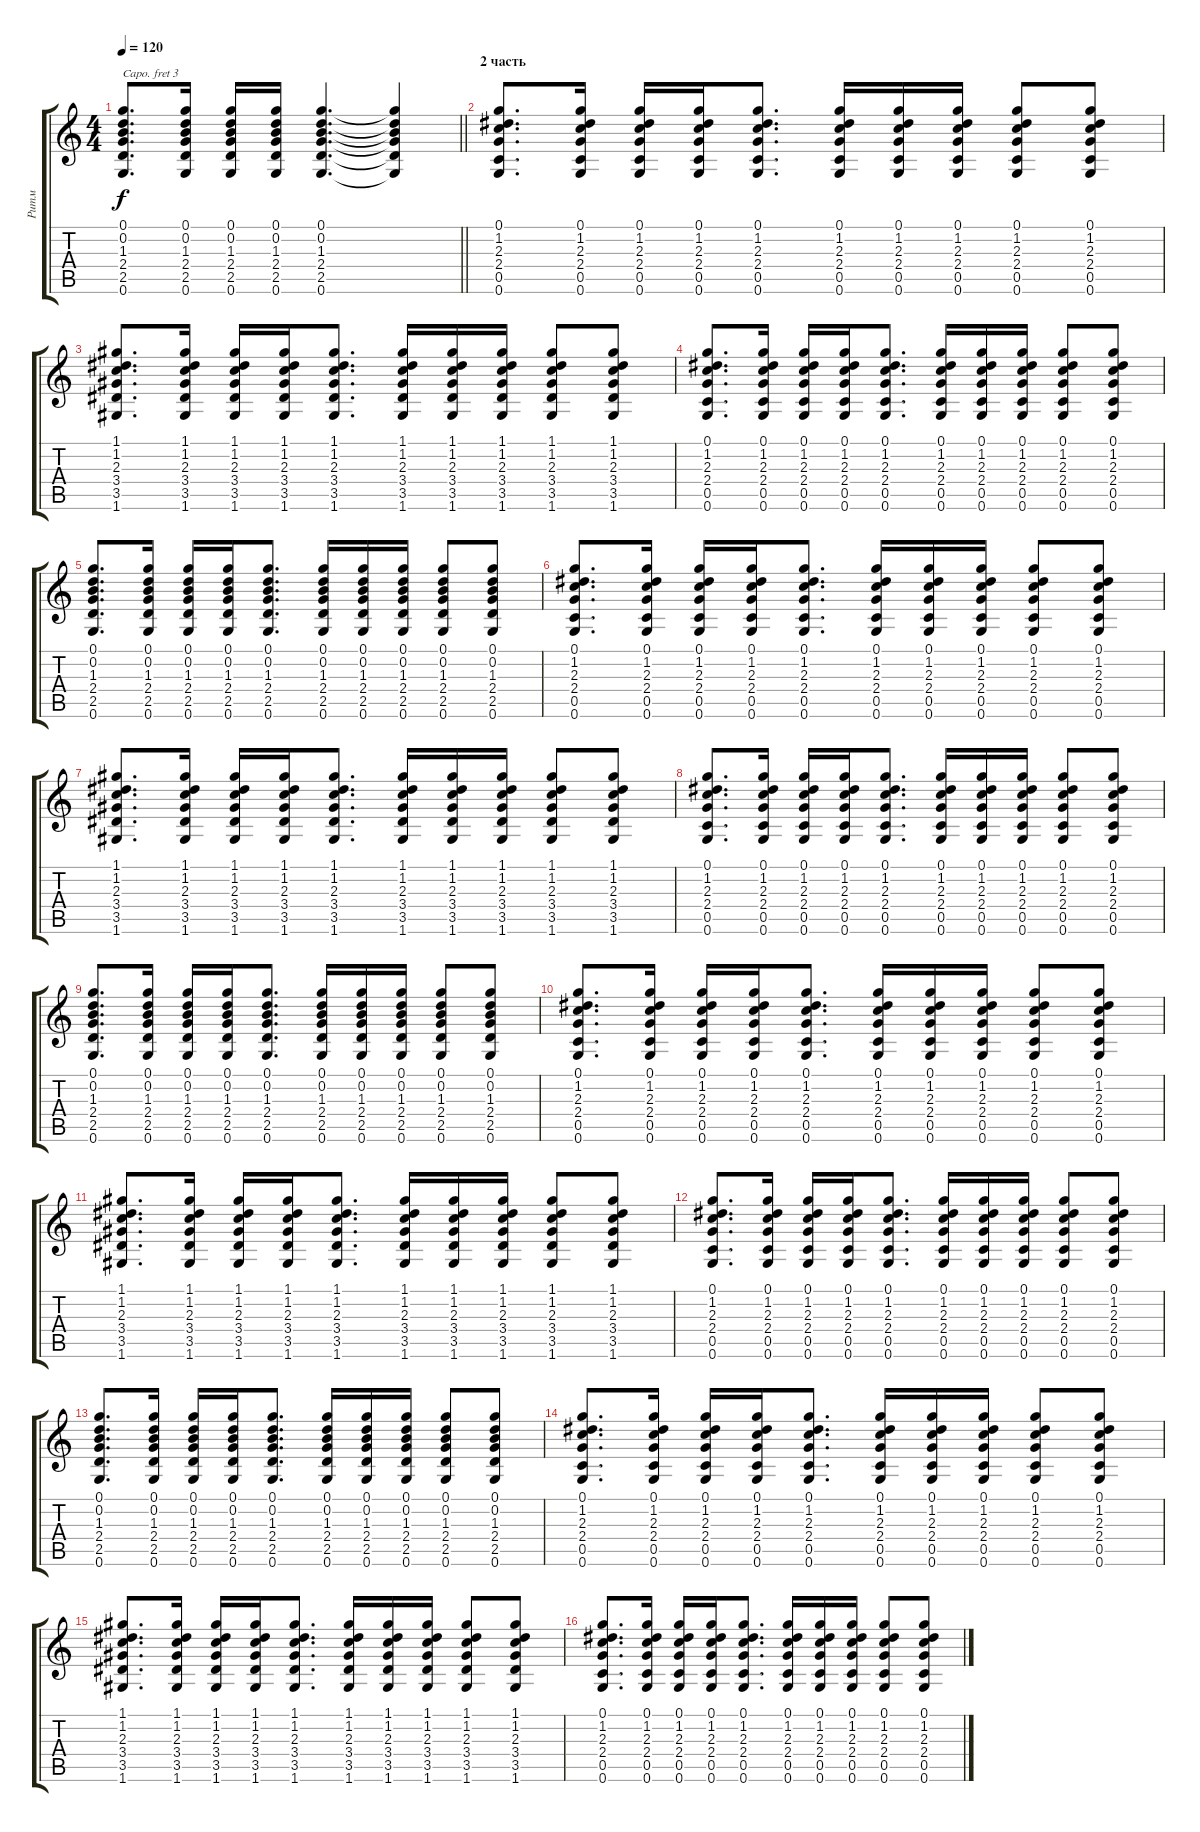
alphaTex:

\track ("Ритм" "Ритм") {instrument acousticguitarnylon}
\staff {score tabs}
\capo 3
\tuning (E4 B3 G3 D3 A2 E2) {hide}
\ts (4 4)
\tempo 120
\clef g2
\barLineRight lightlight
\ks c
(0.1 0.2 1.3 2.4 2.5 0.6).8{d dy f} (0.1 0.2 1.3 2.4 2.5 0.6).16 (0.1 0.2 1.3 2.4 2.5 0.6).16 (0.1 0.2 1.3 2.4 2.5 0.6).16 (0.1 0.2 1.3 2.4 2.5 0.6).4{d} (0.1{t} 0.2{t} 1.3{t} 2.4{t} 2.5{t} 0.6{t}).4 |
\section ("" "2 часть")
(0.1 1.2 2.3 2.4 0.5 0.6).8{d} (0.1 1.2 2.3 2.4 0.5 0.6).16 (0.1 1.2 2.3 2.4 0.5 0.6).16 (0.1 1.2 2.3 2.4 0.5 0.6).16 (0.1 1.2 2.3 2.4 0.5 0.6).8{d} (0.1 1.2 2.3 2.4 0.5 0.6).16 (0.1 1.2 2.3 2.4 0.5 0.6).16 (0.1 1.2 2.3 2.4 0.5 0.6).16 (0.1 1.2 2.3 2.4 0.5 0.6).8 (0.1 1.2 2.3 2.4 0.5 0.6).8 |
(1.1 1.2 2.3 3.4 3.5 1.6).8{d} (1.1 1.2 2.3 3.4 3.5 1.6).16 (1.1 1.2 2.3 3.4 3.5 1.6).16 (1.1 1.2 2.3 3.4 3.5 1.6).16 (1.1 1.2 2.3 3.4 3.5 1.6).8{d} (1.1 1.2 2.3 3.4 3.5 1.6).16 (1.1 1.2 2.3 3.4 3.5 1.6).16 (1.1 1.2 2.3 3.4 3.5 1.6).16 (1.1 1.2 2.3 3.4 3.5 1.6).8 (1.1 1.2 2.3 3.4 3.5 1.6).8 |
(0.1 1.2 2.3 2.4 0.5 0.6).8{d} (0.1 1.2 2.3 2.4 0.5 0.6).16 (0.1 1.2 2.3 2.4 0.5 0.6).16 (0.1 1.2 2.3 2.4 0.5 0.6).16 (0.1 1.2 2.3 2.4 0.5 0.6).8{d} (0.1 1.2 2.3 2.4 0.5 0.6).16 (0.1 1.2 2.3 2.4 0.5 0.6).16 (0.1 1.2 2.3 2.4 0.5 0.6).16 (0.1 1.2 2.3 2.4 0.5 0.6).8 (0.1 1.2 2.3 2.4 0.5 0.6).8 |
(0.1 0.2 1.3 2.4 2.5 0.6).8{d} (0.1 0.2 1.3 2.4 2.5 0.6).16 (0.1 0.2 1.3 2.4 2.5 0.6).16 (0.1 0.2 1.3 2.4 2.5 0.6).16 (0.1 0.2 1.3 2.4 2.5 0.6).8{d} (0.1 0.2 1.3 2.4 2.5 0.6).16 (0.1 0.2 1.3 2.4 2.5 0.6).16 (0.1 0.2 1.3 2.4 2.5 0.6).16 (0.1 0.2 1.3 2.4 2.5 0.6).8 (0.1 0.2 1.3 2.4 2.5 0.6).8 |
(0.1 1.2 2.3 2.4 0.5 0.6).8{d} (0.1 1.2 2.3 2.4 0.5 0.6).16 (0.1 1.2 2.3 2.4 0.5 0.6).16 (0.1 1.2 2.3 2.4 0.5 0.6).16 (0.1 1.2 2.3 2.4 0.5 0.6).8{d} (0.1 1.2 2.3 2.4 0.5 0.6).16 (0.1 1.2 2.3 2.4 0.5 0.6).16 (0.1 1.2 2.3 2.4 0.5 0.6).16 (0.1 1.2 2.3 2.4 0.5 0.6).8 (0.1 1.2 2.3 2.4 0.5 0.6).8 |
(1.1 1.2 2.3 3.4 3.5 1.6).8{d} (1.1 1.2 2.3 3.4 3.5 1.6).16 (1.1 1.2 2.3 3.4 3.5 1.6).16 (1.1 1.2 2.3 3.4 3.5 1.6).16 (1.1 1.2 2.3 3.4 3.5 1.6).8{d} (1.1 1.2 2.3 3.4 3.5 1.6).16 (1.1 1.2 2.3 3.4 3.5 1.6).16 (1.1 1.2 2.3 3.4 3.5 1.6).16 (1.1 1.2 2.3 3.4 3.5 1.6).8 (1.1 1.2 2.3 3.4 3.5 1.6).8 |
(0.1 1.2 2.3 2.4 0.5 0.6).8{d} (0.1 1.2 2.3 2.4 0.5 0.6).16 (0.1 1.2 2.3 2.4 0.5 0.6).16 (0.1 1.2 2.3 2.4 0.5 0.6).16 (0.1 1.2 2.3 2.4 0.5 0.6).8{d} (0.1 1.2 2.3 2.4 0.5 0.6).16 (0.1 1.2 2.3 2.4 0.5 0.6).16 (0.1 1.2 2.3 2.4 0.5 0.6).16 (0.1 1.2 2.3 2.4 0.5 0.6).8 (0.1 1.2 2.3 2.4 0.5 0.6).8 |
(0.1 0.2 1.3 2.4 2.5 0.6).8{d} (0.1 0.2 1.3 2.4 2.5 0.6).16 (0.1 0.2 1.3 2.4 2.5 0.6).16 (0.1 0.2 1.3 2.4 2.5 0.6).16 (0.1 0.2 1.3 2.4 2.5 0.6).8{d} (0.1 0.2 1.3 2.4 2.5 0.6).16 (0.1 0.2 1.3 2.4 2.5 0.6).16 (0.1 0.2 1.3 2.4 2.5 0.6).16 (0.1 0.2 1.3 2.4 2.5 0.6).8 (0.1 0.2 1.3 2.4 2.5 0.6).8 |
(0.1 1.2 2.3 2.4 0.5 0.6).8{d} (0.1 1.2 2.3 2.4 0.5 0.6).16 (0.1 1.2 2.3 2.4 0.5 0.6).16 (0.1 1.2 2.3 2.4 0.5 0.6).16 (0.1 1.2 2.3 2.4 0.5 0.6).8{d} (0.1 1.2 2.3 2.4 0.5 0.6).16 (0.1 1.2 2.3 2.4 0.5 0.6).16 (0.1 1.2 2.3 2.4 0.5 0.6).16 (0.1 1.2 2.3 2.4 0.5 0.6).8 (0.1 1.2 2.3 2.4 0.5 0.6).8 |
(1.1 1.2 2.3 3.4 3.5 1.6).8{d} (1.1 1.2 2.3 3.4 3.5 1.6).16 (1.1 1.2 2.3 3.4 3.5 1.6).16 (1.1 1.2 2.3 3.4 3.5 1.6).16 (1.1 1.2 2.3 3.4 3.5 1.6).8{d} (1.1 1.2 2.3 3.4 3.5 1.6).16 (1.1 1.2 2.3 3.4 3.5 1.6).16 (1.1 1.2 2.3 3.4 3.5 1.6).16 (1.1 1.2 2.3 3.4 3.5 1.6).8 (1.1 1.2 2.3 3.4 3.5 1.6).8 |
(0.1 1.2 2.3 2.4 0.5 0.6).8{d} (0.1 1.2 2.3 2.4 0.5 0.6).16 (0.1 1.2 2.3 2.4 0.5 0.6).16 (0.1 1.2 2.3 2.4 0.5 0.6).16 (0.1 1.2 2.3 2.4 0.5 0.6).8{d} (0.1 1.2 2.3 2.4 0.5 0.6).16 (0.1 1.2 2.3 2.4 0.5 0.6).16 (0.1 1.2 2.3 2.4 0.5 0.6).16 (0.1 1.2 2.3 2.4 0.5 0.6).8 (0.1 1.2 2.3 2.4 0.5 0.6).8 |
(0.1 0.2 1.3 2.4 2.5 0.6).8{d} (0.1 0.2 1.3 2.4 2.5 0.6).16 (0.1 0.2 1.3 2.4 2.5 0.6).16 (0.1 0.2 1.3 2.4 2.5 0.6).16 (0.1 0.2 1.3 2.4 2.5 0.6).8{d} (0.1 0.2 1.3 2.4 2.5 0.6).16 (0.1 0.2 1.3 2.4 2.5 0.6).16 (0.1 0.2 1.3 2.4 2.5 0.6).16 (0.1 0.2 1.3 2.4 2.5 0.6).8 (0.1 0.2 1.3 2.4 2.5 0.6).8 |
(0.1 1.2 2.3 2.4 0.5 0.6).8{d} (0.1 1.2 2.3 2.4 0.5 0.6).16 (0.1 1.2 2.3 2.4 0.5 0.6).16 (0.1 1.2 2.3 2.4 0.5 0.6).16 (0.1 1.2 2.3 2.4 0.5 0.6).8{d} (0.1 1.2 2.3 2.4 0.5 0.6).16 (0.1 1.2 2.3 2.4 0.5 0.6).16 (0.1 1.2 2.3 2.4 0.5 0.6).16 (0.1 1.2 2.3 2.4 0.5 0.6).8 (0.1 1.2 2.3 2.4 0.5 0.6).8 |
(1.1 1.2 2.3 3.4 3.5 1.6).8{d} (1.1 1.2 2.3 3.4 3.5 1.6).16 (1.1 1.2 2.3 3.4 3.5 1.6).16 (1.1 1.2 2.3 3.4 3.5 1.6).16 (1.1 1.2 2.3 3.4 3.5 1.6).8{d} (1.1 1.2 2.3 3.4 3.5 1.6).16 (1.1 1.2 2.3 3.4 3.5 1.6).16 (1.1 1.2 2.3 3.4 3.5 1.6).16 (1.1 1.2 2.3 3.4 3.5 1.6).8 (1.1 1.2 2.3 3.4 3.5 1.6).8 |
(0.1 1.2 2.3 2.4 0.5 0.6).8{d} (0.1 1.2 2.3 2.4 0.5 0.6).16 (0.1 1.2 2.3 2.4 0.5 0.6).16 (0.1 1.2 2.3 2.4 0.5 0.6).16 (0.1 1.2 2.3 2.4 0.5 0.6).8{d} (0.1 1.2 2.3 2.4 0.5 0.6).16 (0.1 1.2 2.3 2.4 0.5 0.6).16 (0.1 1.2 2.3 2.4 0.5 0.6).16 (0.1 1.2 2.3 2.4 0.5 0.6).8 (0.1 1.2 2.3 2.4 0.5 0.6).8
